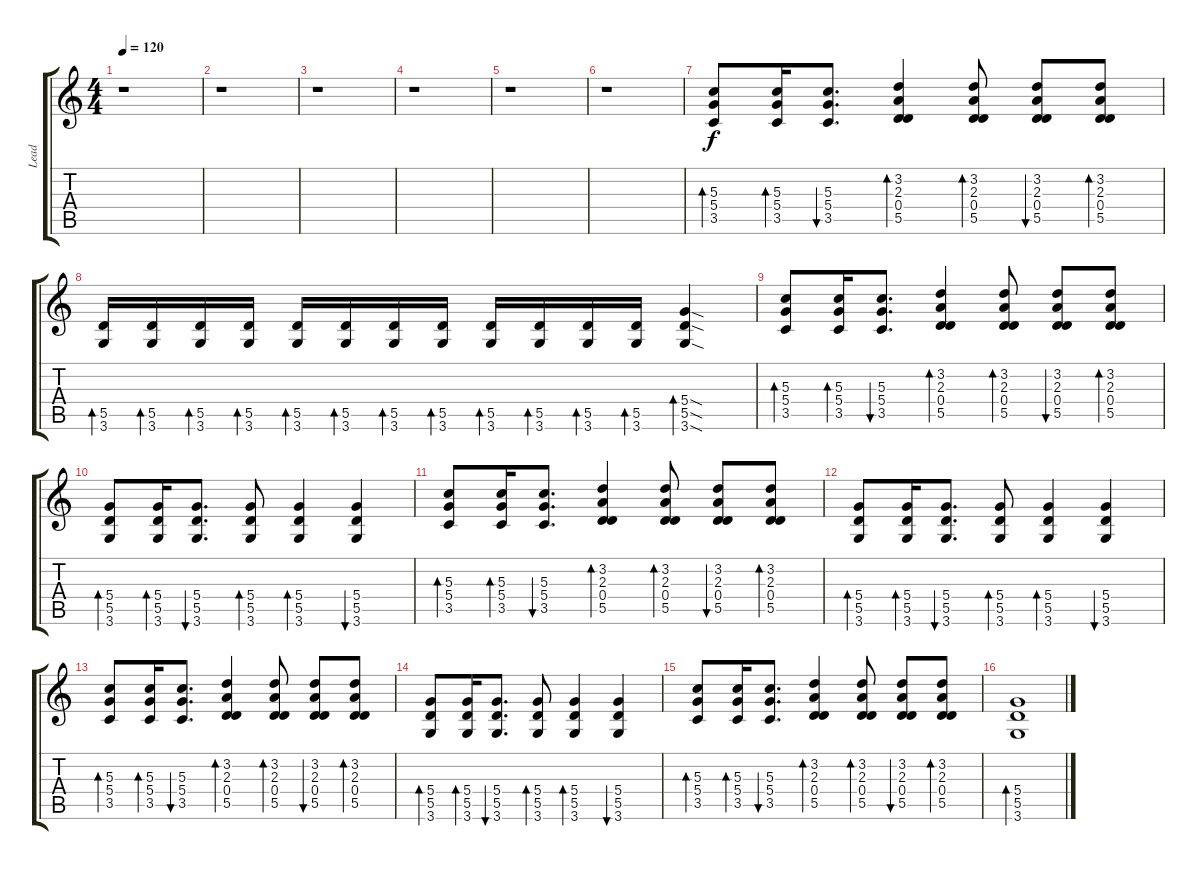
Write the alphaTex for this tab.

\track ("Lead" "Lead") {instrument distortionguitar}
\staff {score tabs}
\tuning (E4 B3 G3 D3 A2 E2) {hide}
\ts (4 4)
\tempo 120
\clef g2
\ks c
r.1{dy f} |
r.1 |
r.1 |
r.1 |
r.1 |
r.1 |
(5.3 5.4 3.5).8{bd 60 instrument distortionguitar} (5.3 5.4 3.5).16{bd 60} (5.3 5.4 3.5).8{d bu 60} (3.2 2.3 0.4 5.5).4{bd 60} (3.2 2.3 0.4 5.5).8{bd 60} (3.2 2.3 0.4 5.5).8{bu 60} (3.2 2.3 0.4 5.5).8{bd 60} |
(5.5 3.6).16{bd 60} (5.5 3.6).16{bd 60} (5.5 3.6).16{bd 60} (5.5 3.6).16{bd 60} (5.5 3.6).16{bd 60} (5.5 3.6).16{bd 60} (5.5 3.6).16{bd 60} (5.5 3.6).16{bd 60} (5.5 3.6).16{bd 60} (5.5 3.6).16{bd 60} (5.5 3.6).16{bd 60} (5.5 3.6).16{bd 60} (5.4{sod} 5.5{sod} 3.6{sod}).4{bd 60} |
(5.3 5.4 3.5).8{bd 60 instrument distortionguitar} (5.3 5.4 3.5).16{bd 60} (5.3 5.4 3.5).8{d bu 60} (3.2 2.3 0.4 5.5).4{bd 60} (3.2 2.3 0.4 5.5).8{bd 60} (3.2 2.3 0.4 5.5).8{bu 60} (3.2 2.3 0.4 5.5).8{bd 60} |
(5.4 5.5 3.6).8{bd 60} (5.4 5.5 3.6).16{bd 60} (5.4 5.5 3.6).8{d bu 60} (5.4 5.5 3.6).8{bd 60} (5.4 5.5 3.6).4{bd 60} (5.4 5.5 3.6).4{bu 60} |
(5.3 5.4 3.5).8{bd 60} (5.3 5.4 3.5).16{bd 60} (5.3 5.4 3.5).8{d bu 60} (3.2 2.3 0.4 5.5).4{bd 60} (3.2 2.3 0.4 5.5).8{bd 60} (3.2 2.3 0.4 5.5).8{bu 60} (3.2 2.3 0.4 5.5).8{bd 60} |
(5.4 5.5 3.6).8{bd 60} (5.4 5.5 3.6).16{bd 60} (5.4 5.5 3.6).8{d bu 60} (5.4 5.5 3.6).8{bd 60} (5.4 5.5 3.6).4{bd 60} (5.4 5.5 3.6).4{bu 60} |
(5.3 5.4 3.5).8{bd 60} (5.3 5.4 3.5).16{bd 60} (5.3 5.4 3.5).8{d bu 60} (3.2 2.3 0.4 5.5).4{bd 60} (3.2 2.3 0.4 5.5).8{bd 60} (3.2 2.3 0.4 5.5).8{bu 60} (3.2 2.3 0.4 5.5).8{bd 60} |
(5.4 5.5 3.6).8{bd 60} (5.4 5.5 3.6).16{bd 60} (5.4 5.5 3.6).8{d bu 60} (5.4 5.5 3.6).8{bd 60} (5.4 5.5 3.6).4{bd 60} (5.4 5.5 3.6).4{bu 60} |
(5.3 5.4 3.5).8{bd 60} (5.3 5.4 3.5).16{bd 60} (5.3 5.4 3.5).8{d bu 60} (3.2 2.3 0.4 5.5).4{bd 60} (3.2 2.3 0.4 5.5).8{bd 60} (3.2 2.3 0.4 5.5).8{bu 60} (3.2 2.3 0.4 5.5).8{bd 60} |
(5.4 5.5 3.6).1{bd 60}
